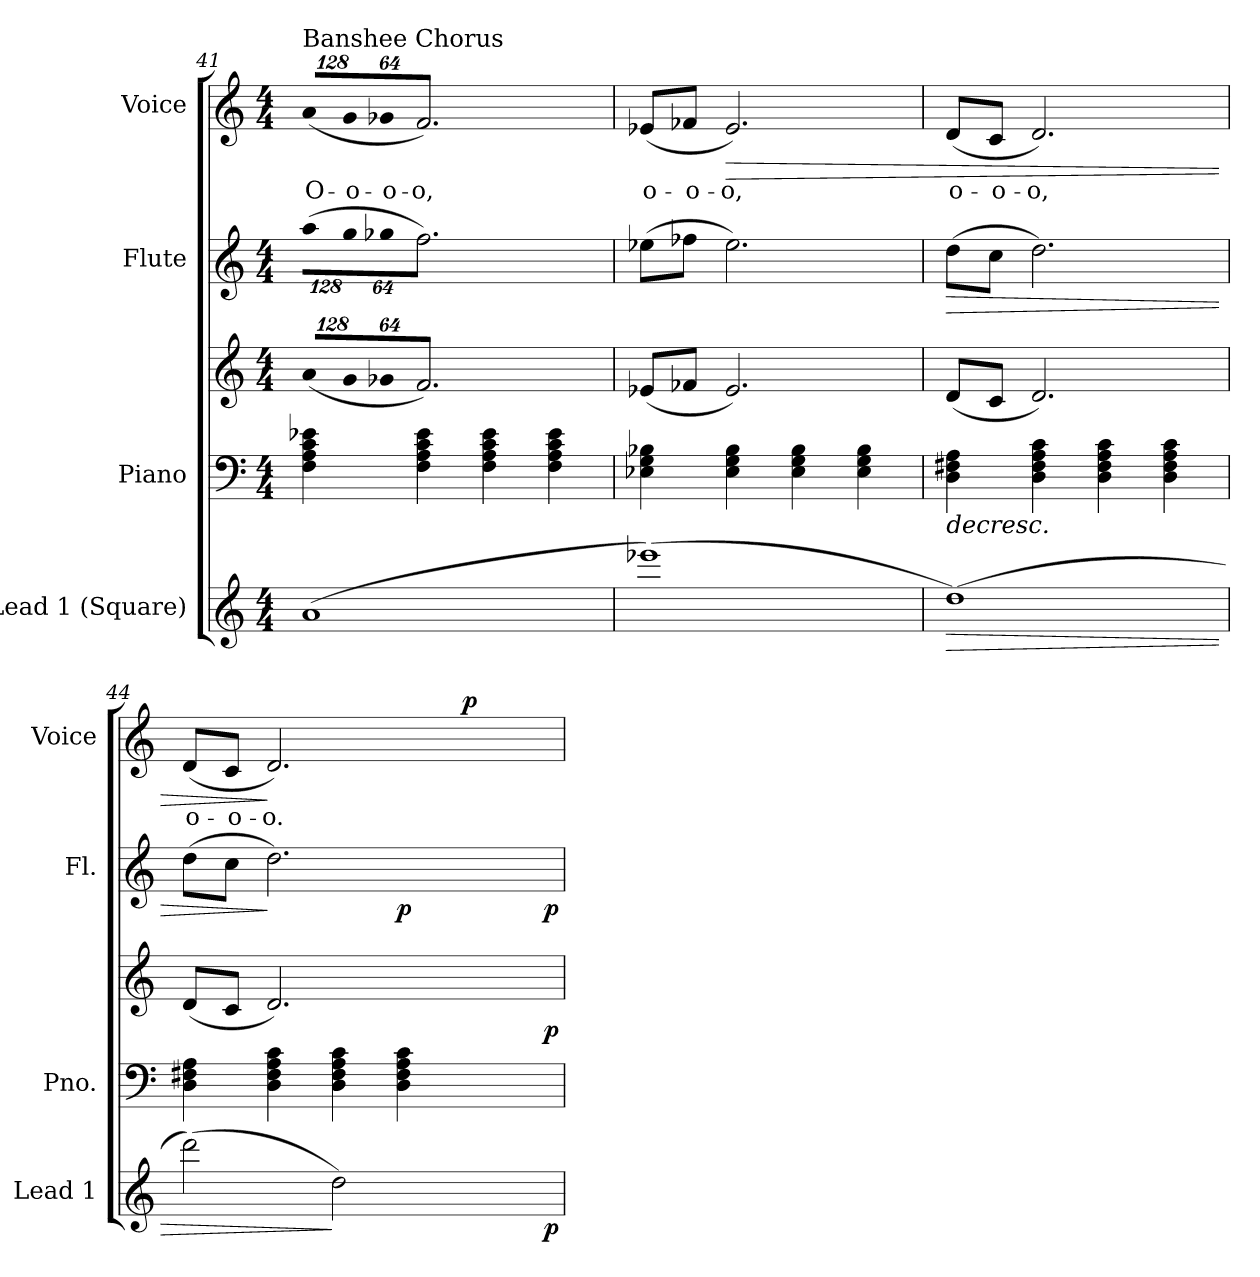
**kern	**dynam	**kern	**kern	**dynam	**kern	**dynam	**kern	**text	**dynam
*part4	*part4	*part3	*part3	*part3	*part2	*part2	*part1	*part1	*part1
*staff5	*staff5	*staff4	*staff3	*staff3/4	*staff2	*staff2	*staff1	*staff1	*staff1
*I"Lead 1 (Square)	*	*I"Piano	*	*	*I"Flute	*	*I"Voice	*	*
*I'Lead 1	*	*I'Pno.	*	*	*I'Fl.	*	*I'Voice	*	*
*clefG2	*	*clefF4	*clefG2	*	*clefG2	*	*clefG2	*	*
*k[]	*	*k[]	*k[]	*	*k[]	*	*k[]	*	*
*C:	*	*C:	*C:	*	*C:	*	*C:	*	*
*M4/4	*	*M4/4	*M4/4	*	*M4/4	*	*M4/4	*	*
*	*	*	*Xbrackettup	*	*	*	*	*	*
=41	=41	=41	=41	=41	=41	=41	=41	=41	=41
!	!	!	!LO:N:vis=8	!	!	!	!	!	!
*	*	*	*	*	*Xbrackettup	*	*	*	*
!	!	!	!	!	!LO:N:vis=8	!	!	!	!
*	*	*	*	*	*	*	*Xbrackettup	*	*
!	!	!	!	!	!	!	!LO:N:vis=8	!	!
!	!	!	!	!	!	!	!LO:TX:a:t=Banshee Chorus	!	!
!	!	!	!	!	!	!	!	!LO:LY:b:color=#000000	!
(1ai	.	4Fi\ 4Ai 4ci 4e-Xi	(1024%85ai/L	.	(1024%85aai\L	.	(1024%85ai/L	O-	.
!	!	!	!LO:N:vis=8	!	!LO:N:vis=8	!	!LO:N:vis=8	!	!
!	!	!	!	!	!	!	!	!LO:LY:b:color=#000000	!
.	.	.	1024%85gi/	.	1024%85ggi\	.	1024%85gi/	-o-	.
!	!	!	!LO:N:vis=8	!	!LO:N:vis=8	!	!LO:N:vis=8	!	!
!	!	!	!	!	!	!	!	!LO:LY:b:color=#000000	!
.	.	.	512%43g-Xi/J	.	512%43gg-Xi\J	.	512%43g-Xi/J	-o-	.
!	!	!	!	!	!	!	!	!LO:LY:b:color=#000000	!
.	.	4Fi\ 4Ai 4ci 4e-i	2.fi/)	.	2.ffi\)	.	2.fi/)	-o,	.
.	.	4Fi\ 4Ai 4ci 4e-i	.	.	.	.	.	.	.
.	.	4Fi\ 4Ai 4ci 4e-i	.	.	.	.	.	.	.
=42	=42	=42	=42	=42	=42	=42	=42	=42	=42
!	!	!	!	!	!	!	!	!LO:LY:b:color=#000000	!
(1eee-Xi)	.	4E-Xi\ 4Gi 4B-Xi	(8e-Xi/L	.	(8ee-Xi\L	.	(8e-Xi/L	o-	.
!	!	!	!	!	!	!	!	!LO:LY:b:color=#000000	!
.	.	.	8f-Xi/J	.	8ff-Xi\J	.	8f-Xi/J	-o-	.
!	!	!	!	!	!	!	!	!LO:LY:b:color=#000000	!LO:HP:b
.	.	4E-i\ 4Gi 4B-i	2.e-i/)	.	2.ee-i\)	.	2.e-i/)	-o,	>
.	.	4E-i\ 4Gi 4B-i	.	.	.	.	.	.	.
.	.	4E-i\ 4Gi 4B-i	.	.	.	.	.	.	.
!!LO:LB:g=z
=43	=43	=43	=43	=43	=43	=43	=43	=43	=43
!	!LO:HP:b	!	!	!LO:HP:b=2	!	!LO:HP:b	!	!	!
!	!	!	!	!	!	!	!	!LO:LY:b:color=#000000	!
(1ddi)	>	4Di\ 4F#Xi 4Ai	(8di/L	>	(8ddi\L	>	(8di/L	o-	.
!	!	!	!	!	!	!	!	!LO:LY:b:color=#000000	!
.	.	.	8ci/J	.	8cci\J	.	8ci/J	-o-	.
!	!	!	!	!	!	!	!	!LO:LY:b:color=#000000	!
.	.	4Di\ 4F#i 4Ai 4ci	2.di/)	.	2.ddi\)	.	2.di/)	-o,	.
.	.	4Di\ 4F#i 4Ai 4ci	.	.	.	.	.	.	.
.	.	4Di\ 4F#i 4Ai 4ci	.	.	.	.	.	.	.
=44	=44	=44	=44	=44	=44	=44	=44	=44	=44
!	!	!	!	!	!	!	!	!LO:LY:b:color=#000000	!
*^	*	*^	*	*	*^	*	*^	*	*
*	*	*	*	*	*	*	*	*^	*	*	*	*	*
(2dddi\)	2ryy	.	4Di\ 4F#Xi 4Ai	2ryy	(8di/L	.	(8ddi\L	2.ryy	2ryy	.	(8di/L	2ryy	o-	.
!	!	!	!	!	!	!	!	!	!	!	!	!	!LO:LY:b:color=#000000	!
.	.	.	.	.	8ci/J	.	8cci\J	.	.	.	8ci/J	.	-o-	.
!	!	!	!	!	!	!	!	!	!	!	!	!	!LO:LY:b:color=#000000	!
.	.	.	4Di\ 4F#i 4Ai 4ci	.	2.di/)	.	2.ddi\)	.	.	]	2.di/)	.	-o.	]
2ddi\)	4ryy	]	4Di\ 4F#i 4Ai 4ci	4ryy	.	.	.	.	4ryy	.	.	4ryy	.	.
.	8ryy	.	4Di\ 4F#i 4Ai 4ci	8ryy	.	.	.	4ryy	8ryy	p	.	16ryy	.	.
.	.	.	.	.	.	.	.	.	.	.	.	32ryy	.	.
.	.	.	.	.	.	.	.	.	.	.	.	64ryy	.	.
.	.	.	.	.	.	.	.	.	.	.	.	256..ryy	.	.
.	.	.	.	.	.	.	.	.	.	.	.	8ryy	.	p
.	16ryy	.	.	16ryy	.	.	.	.	16ryy	.	.	.	.	.
.	32ryy	.	.	32ryy	.	.	.	.	32ryy	.	.	.	.	.
.	64ryy	.	.	64ryy	.	.	.	.	64ryy	.	.	.	.	.
.	128...ryy	.	.	128...ryy	.	.	.	.	128...ryy	.	.	.	.	.
.	.	.	.	.	.	.	.	.	.	.	.	128ryy	.	.
.	1024ryy	p	.	1024ryy	.	p	.	.	1024ryy	p	.	1024ryy	.	.
.	.	.	.	.	.	]	.	.	.	.	.	.	.	.
*v	*v	*	*	*	*	*	*v	*v	*v	*	*v	*v	*	*
*	*	*v	*v	*	*	*	*	*	*	*
=	=	=	=	=	=	=	=	=	=
*-	*-	*-	*-	*-	*-	*-	*-	*-	*-
